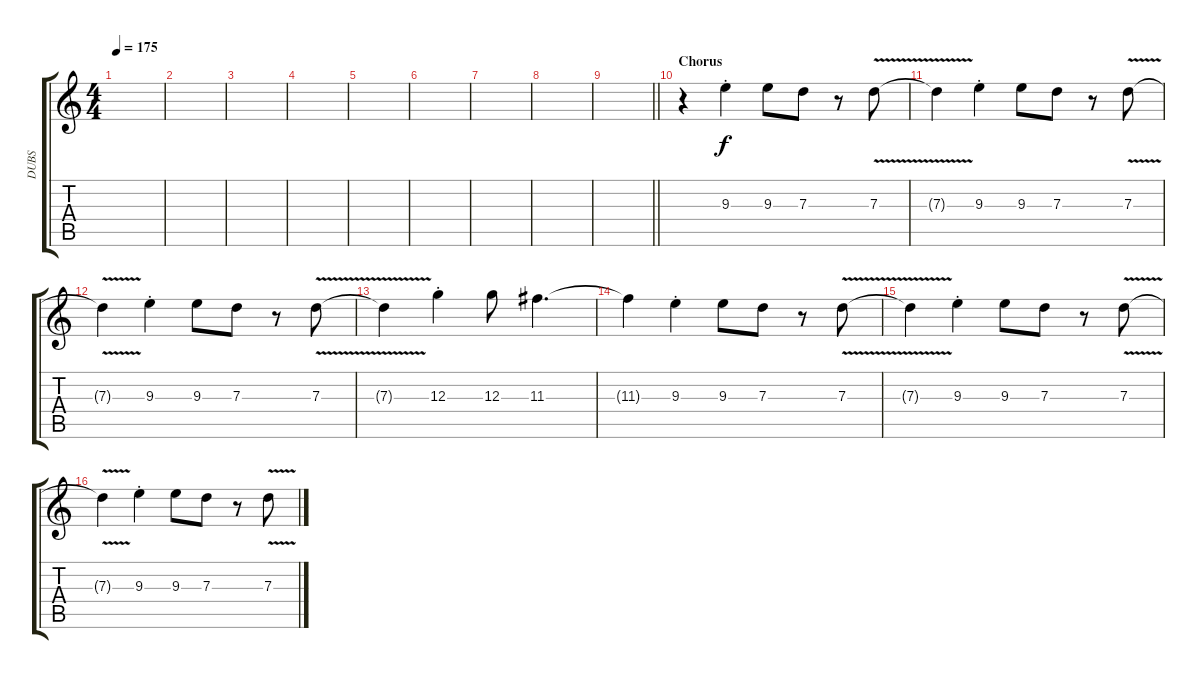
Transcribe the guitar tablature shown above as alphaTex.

\track ("DUBS" "DUBS") {instrument distortionguitar}
\staff {score tabs}
\tuning (E4 B3 G3 D3 A2 D2) {hide}
\ts (4 4)
\tempo 175
\clef g2
\ks c
|
|
|
|
|
|
|
|
\barLineRight lightlight
|
\section ("" "Chorus")
r.4{volume 10} 9.3{st}.4 9.3.8 7.3.8 r.8 7.3{v}.8 |
7.3{t}.4 9.3{st}.4 9.3.8 7.3.8 r.8 7.3{v}.8 |
7.3{t}.4 9.3{st}.4 9.3.8 7.3.8 r.8 7.3{v}.8 |
7.3{t}.4 12.3{st}.4 12.3.8 11.3.4{d} |
11.3{t}.4 9.3{st}.4 9.3.8 7.3.8 r.8 7.3{v}.8 |
7.3{t}.4 9.3{st}.4 9.3.8 7.3.8 r.8 7.3{v}.8 |
7.3{t}.4 9.3{st}.4 9.3.8 7.3.8 r.8 7.3{v}.8
